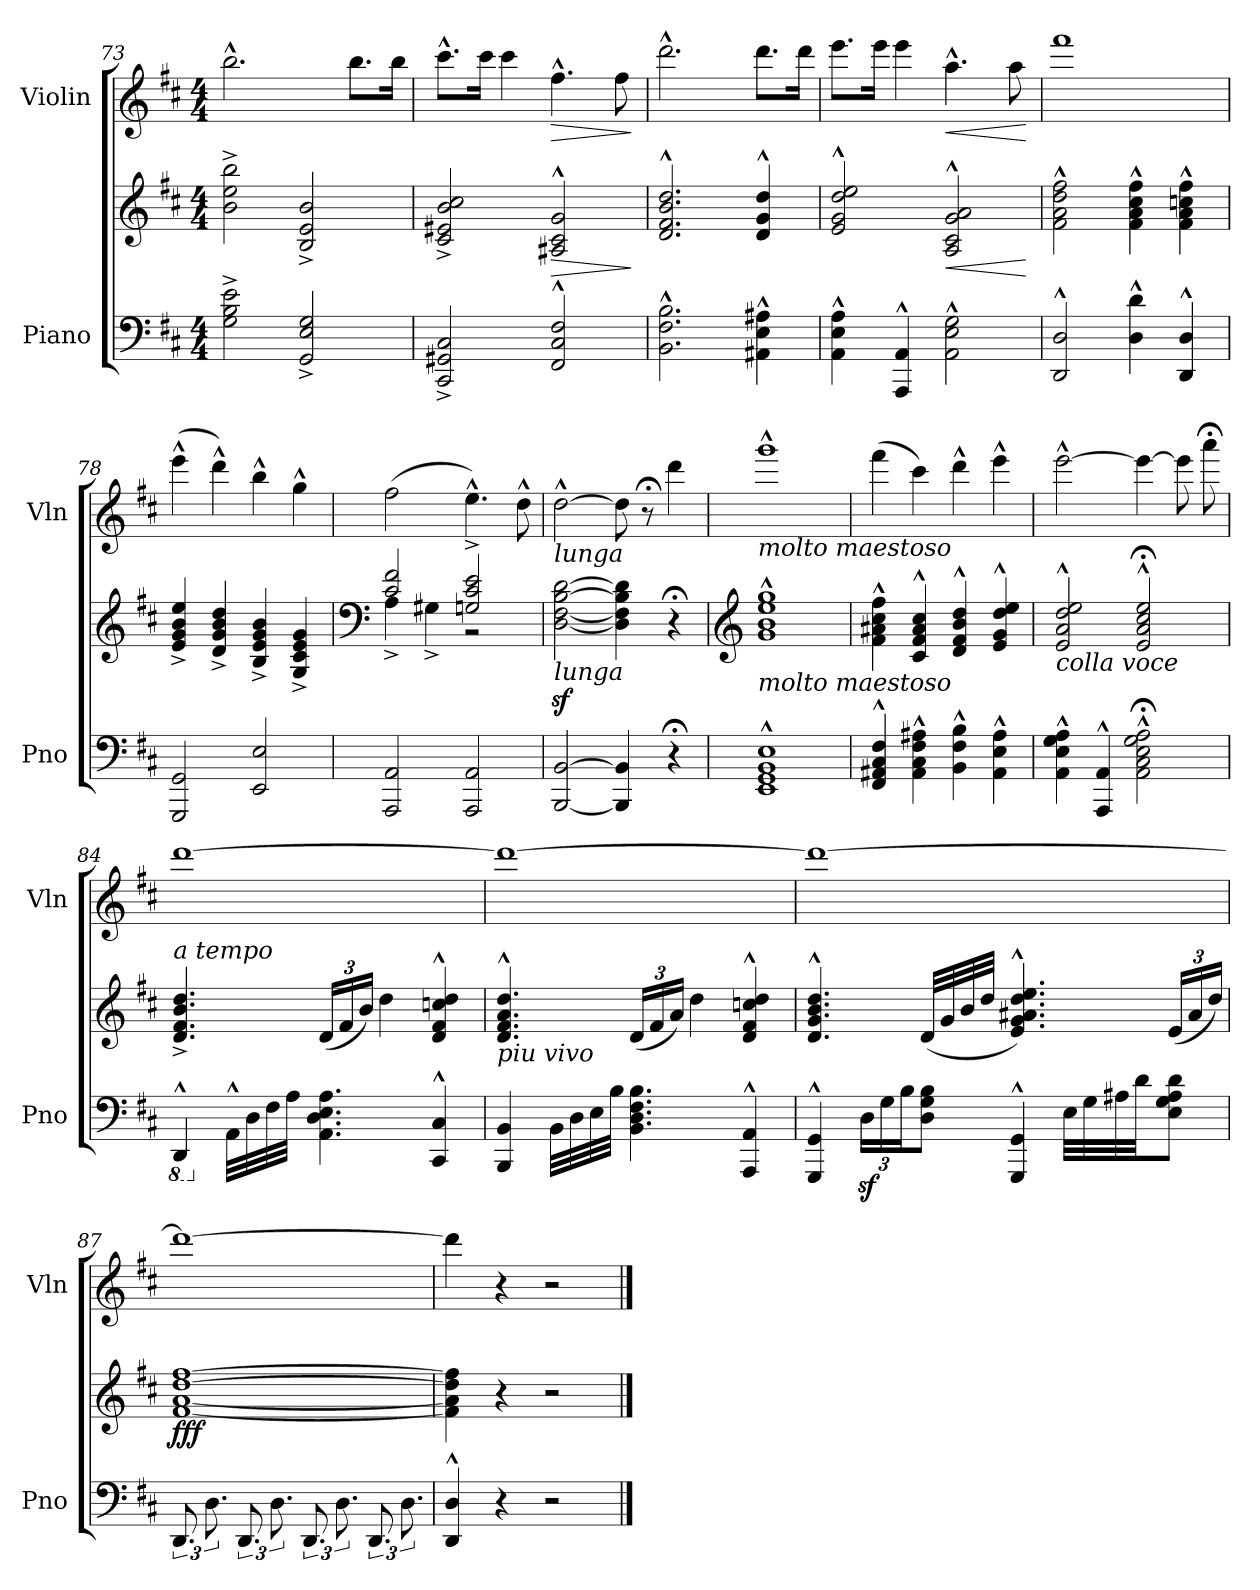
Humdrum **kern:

**kern	**kern	**dynam	**kern	**dynam
*part2	*part2	*part2	*part1	*part1
*staff3	*staff2	*staff2/3	*staff1	*staff1
*I"Piano	*	*	*I"Violin	*
*I'Pno	*	*	*I'Vln	*
!!LO:PB:g=z
*clefF4	*clefG2	*	*clefG2	*
*k[f#c#]	*k[f#c#]	*	*k[f#c#]	*
*M4/4	*M4/4	*	*M4/4	*
=73	=73	=73	=73	=73
2G\^ 2B\^ 2e\^	2b\^ 2ee\^ 2bb\^	.	2.bb^^\	.
2GG/^ 2E/^ 2G/^	2B/^ 2e/^ 2b/^	.	.	.
.	.	.	8.bb\L	.
.	.	.	16bb\Jk	.
=74	=74	=74	=74	=74
2CC#/^ 2GG#X/^ 2C#/^	2c#/^ 2e#X/^ 2b/^ 2cc#/^	.	8.ccc#^^\L	.
.	.	.	16ccc#\Jk	.
.	.	.	4ccc#\	.
!	!	!LO:HP:b	!	!LO:HP:b
2FF#/^^ 2C#/^^ 2F#/^^	2A#X/^^ 2c#/^^ 2g/^^	>	4.ff#^^\	>
.	.	.	8ff#\	.
.	.	]	.	]
=75	=75	=75	=75	=75
2.BB\^^ 2.F#\^^ 2.B\^^	2.d/^^ 2.f#/^^ 2.b/^^ 2.dd/^^	.	2.ddd^^\	.
4AA#X\^^ 4E\^^ 4A#X\^^	4d/^^ 4g/^^ 4dd/^^	.	8.ddd\L	.
.	.	.	16ddd\Jk	.
=76	=76	=76	=76	=76
4AA\^^ 4E\^^ 4A\^^	2e/^^ 2g/^^ 2dd/^^ 2ee/^^	.	8.eee\L	.
.	.	.	16eee\Jk	.
4AAA/^^ 4AA/^^	.	.	4eee\	.
!	!	!LO:HP:b	!	!LO:HP:b
2AA\^^ 2E\^^ 2G\^^	2A/^^ 2c#/^^ 2g/^^ 2a/^^	<	4.aa^^\	<
.	.	.	8aa\	.
.	.	[	.	[
!!LO:LB:g=z
=77	=77	=77	=77	=77
2DD/^^ 2D/^^	2f#\^^ 2a\^^ 2dd\^^ 2ff#\^^	.	1fff#	.
4D\^^ 4d\^^	4f#\^^ 4a\^^ 4cc#\^^ 4ff#\^^	.	.	.
4DD/^^ 4D/^^	4f#\^^ 4a\^^ 4ccn\^^ 4ff#\^^	.	.	.
=78	=78	=78	=78	=78
2GGG/ 2GG/	4e/^ 4g/^ 4b/^ 4ee/^	.	(>4eee^^\	.
.	4d/^ 4g/^ 4b/^ 4dd/^	.	4ddd^^\)	.
2EE/ 2E/	4B/^ 4e/^ 4g/^ 4b/^	.	4bb^^\	.
.	4G/^ 4c#/^ 4e/^ 4g/^	.	4gg^^\	.
=79	=79	=79	=79	=79
*	*clefF4	*	*	*
*	*^	*	*	*
2AAA/ 2AA/	2c#/ 2f#/	4A^\	.	(>2ff#\	.
.	.	4G#X^\	.	.	.
2AAA/ 2AA/	2Gn/^ 2c#/^ 2e/^	2r	.	4.ee^^\)	.
.	.	.	.	8dd^^\	.
*	*v	*v	*	*	*
=80	=80	=80	=80	=80
!	!	!	!LO:TX:b:i:t=lunga	!
!	!LO:TX:b:i:t=lunga	!	!	!
[2BBB/ [2BB/	[2D\z< [2F#\z< [2B\z< [2d\z<	.	[2dd^^\	.
4BBB/] 4BB/]	4D\] 4F#\] 4B\] 4d\]	.	8dd\]	.
.	.	.	8r;<	.
4r;<	4r;<	.	4ddd\	.
=81	=81	=81	=81	=81
*	*clefG2	*	*	*
!	!	!	!LO:TX:b:i:t=molto maestoso	!
!	!LO:TX:b:i:t=molto maestoso	!	!	!
1EE^^ 1GG^^ 1BB^^ 1E^^	1g^^ 1b^^ 1ee^^ 1gg^^	.	1ggg^^	.
!!LO:LB:g=z
=82	=82	=82	=82	=82
4FF#/^^ 4AA#X/^^ 4C#/^^ 4F#/^^	4f#\^^ 4a#X\^^ 4cc#\^^ 4ff#\^^	.	(>4fff#\	.
4AA#\^^ 4C#\^^ 4F#\^^ 4A#X\^^	4c#/^^ 4f#/^^ 4a#/^^ 4cc#/^^	.	4ccc#\)	.
4BB\^^ 4F#\^^ 4B\^^	4d/^^ 4f#/^^ 4b/^^ 4dd/^^	.	4ddd^^\	.
4AA#\^^ 4E\^^ 4A#\^^	4e/^^ 4g/^^ 4dd/^^ 4ee/^^	.	4eee^^\	.
=83	=83	=83	=83	=83
!	!LO:TX:b:i:t=colla voce	!	!	!
4AA\^^ 4E\^^ 4G\^^ 4A\^^	2e/^^ 2a/^^ 2dd/^^ 2ee/^^	.	[2eee^^\	.
4AAA/^^ 4AA/^^	.	.	.	.
2AA\;<^^ 2C#\;<^^ 2E\;<^^ 2G\;<^^ 2A\;<^^	2e/;<^^ 2a/;<^^ 2cc#/;<^^ 2ee/;<^^	.	4eee\_	.
.	.	.	8eee\]	.
.	.	.	8aaa;<\	.
=84	=84	=84	=84	=84
*8ba	*	*	*	*
!	!LO:TX:a:i:t=a tempo	!	!	!
4DDD^^/	4.d/^ 4.f#/^ 4.b/^ 4.dd/^	.	[1ddd	.
*X8ba	*	*	*	*
32AA^^\LLL	.	.	.	.
32D\	.	.	.	.
32F#\	.	.	.	.
32A\JJJ	.	.	.	.
*	*Xbrackettup	*	*	*
4.AA\ 4.D\ 4.E\ 4.A\	(<24d/LL	.	.	.
.	24f#/	.	.	.
.	24b/JJ)	.	.	.
.	4dd\	.	.	.
4CC#/^^ 4C#/^^	4d/^^ 4f#/^^ 4ccn/^^ 4dd/^^	.	.	.
=85	=85	=85	=85	=85
!	!LO:TX:b:i:t=piu vivo	!	!	!
4BBB/ 4BB/	4.d/^^ 4.f#/^^ 4.a/^^ 4.dd/^^	.	1ddd_	.
32BB\LLL	.	.	.	.
32D\	.	.	.	.
32E\	.	.	.	.
32B\JJJ	.	.	.	.
4.BB\ 4.D\ 4.F#\ 4.B\	(<24d/LL	.	.	.
.	24f#/	.	.	.
.	24a/JJ)	.	.	.
.	4dd\	.	.	.
4AAA/^^ 4AA/^^	4d/^^ 4f#/^^ 4ccn/^^ 4dd/^^	.	.	.
!!LO:LB:g=z
=86	=86	=86	=86	=86
4GGG/^^ 4GG/^^	4.d/^^ 4.g/^^ 4.b/^^ 4.dd/^^	.	1ddd_	.
*Xbrackettup	*	*	*	*
24Dz<\LL	.	.	.	.
24G\	.	.	.	.
24B\J	.	.	.	.
8D\ 8G\ 8B\J	(<32d/LLL	.	.	.
.	32g/	.	.	.
.	32b/	.	.	.
.	32dd/JJJ	.	.	.
4GGG/^^ 4GG/^^	4.e/^^ 4.g/^^ 4.a#X/^^ 4.dd/^^ 4.ee/^^)	.	.	.
32E\LLL	.	.	.	.
32G\	.	.	.	.
32A#X\	.	.	.	.
32d\JJ	.	.	.	.
8E\ 8G\ 8A#\ 8d\J	(<24e/LL	.	.	.
.	24a#/	.	.	.
.	24dd/JJ)	.	.	.
=87	=87	=87	=87	=87
*brackettup	*	*	*	*
!	!	!LO:DY:b	!	!
12.DD/	[1f# [1a [1dd [1ff#	fff	1ddd_	.
12.D\	.	.	.	.
12.DD/	.	.	.	.
12.D\	.	.	.	.
12.DD/	.	.	.	.
12.D\	.	.	.	.
12.DD/	.	.	.	.
12.D\	.	.	.	.
=88	=88	=88	=88	=88
4DD/^^ 4D/^^	4f#\] 4a\] 4dd\] 4ff#\]	.	4ddd\]	.
4r	4r	.	4r	.
2r	2r	.	2r	.
==	==	==	==	==
*-	*-	*-	*-	*-
